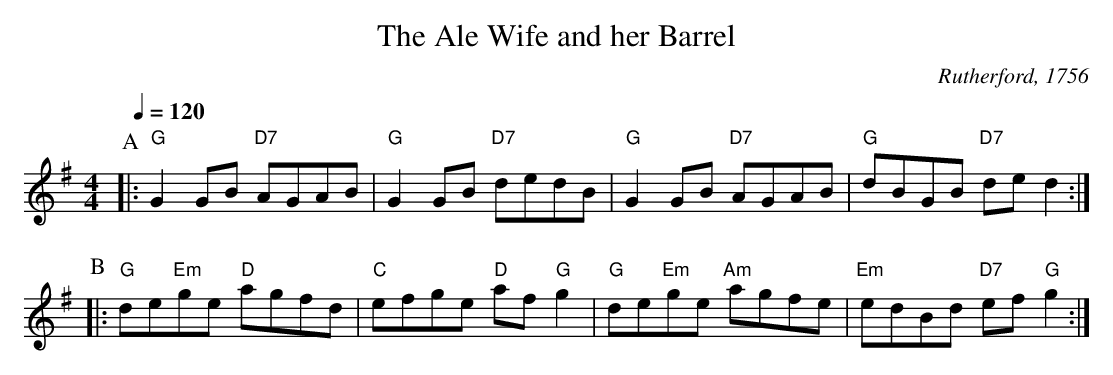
X:1
T:The Ale Wife and her Barrel
C:Rutherford, 1756
Q:1/4=120
M:4/4
L:1/8
K:G
P:A
|: "G"G2GB "D7"AGAB | "G"G2GB "D7"dedB | "G"G2GB "D7"AGAB | "G"dBGB "D7"de d2 :|
P:B
|: "G"de"Em"ge "D"agfd | "C"efge "D"af"G"g2 | "G"de"Em"ge "Am"agfe | "Em"edBd "D7"ef"G"g2 :|
